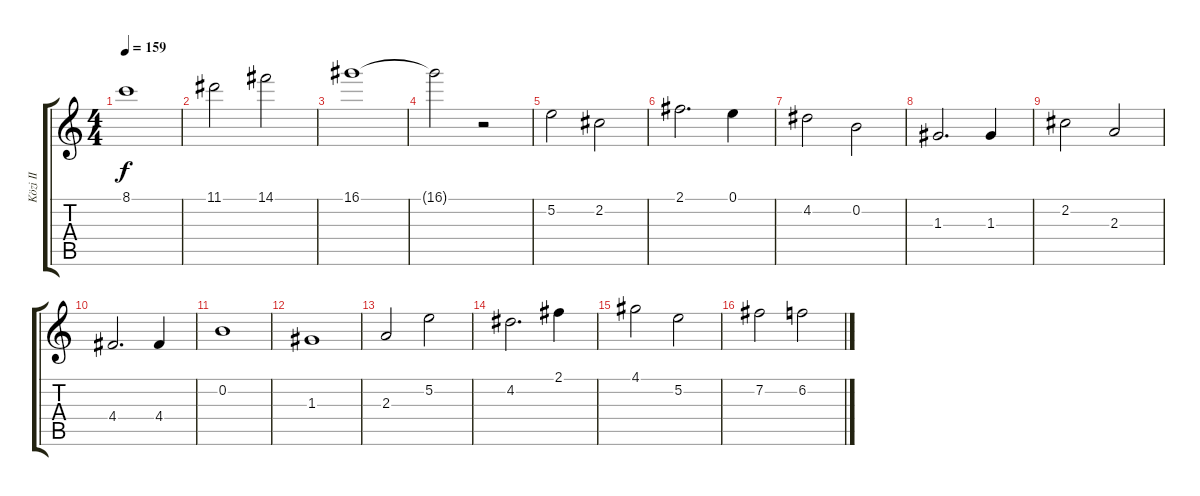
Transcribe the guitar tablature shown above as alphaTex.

\track ("Közi II" "Közi II") {instrument acousticguitarsteel}
\staff {score tabs}
\tuning (E4 B3 G3 D3 A2 E2) {hide}
\ts (4 4)
\tempo 159
\clef g2
\ks c
8.1.1{dy f} |
11.1.2 14.1.2 |
16.1.1 |
16.1{t}.2 r.2 |
5.2.2 2.2.2 |
2.1.2{d} 0.1.4 |
4.2.2 0.2.2 |
1.3.2{d} 1.3.4 |
2.2.2 2.3.2 |
4.4.2{d} 4.4.4 |
0.2.1 |
1.3.1 |
2.3.2 5.2.2 |
4.2.2{d} 2.1.4 |
4.1.2 5.2.2 |
7.2.2 6.2.2
